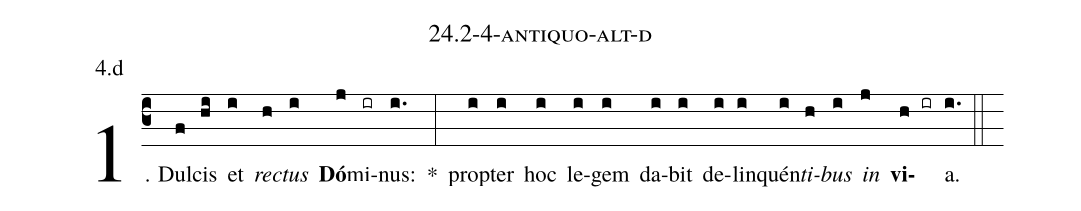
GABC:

name: 24.2-4-antiquo-alt-d;
annotation: 4.d;
%%
(c3)1. Dul(f)cis(hi) et(i) <i>rec</i>(h)<i>tus</i>(i) <b>Dó</b>(j)mi(ir)nus:(i.) *(:) prop(i)ter(i) hoc(i) le(i)gem(i) da(i)bit(i) de(i)lin(i)quén(i)<i>ti</i>(h)<i>bus</i>(i) <i>in</i>(j) <b>vi</b>(h ir)a.(i.) (::)


%E(i) u(h) o(i) u(j) a(h) e.(i.) (::)
